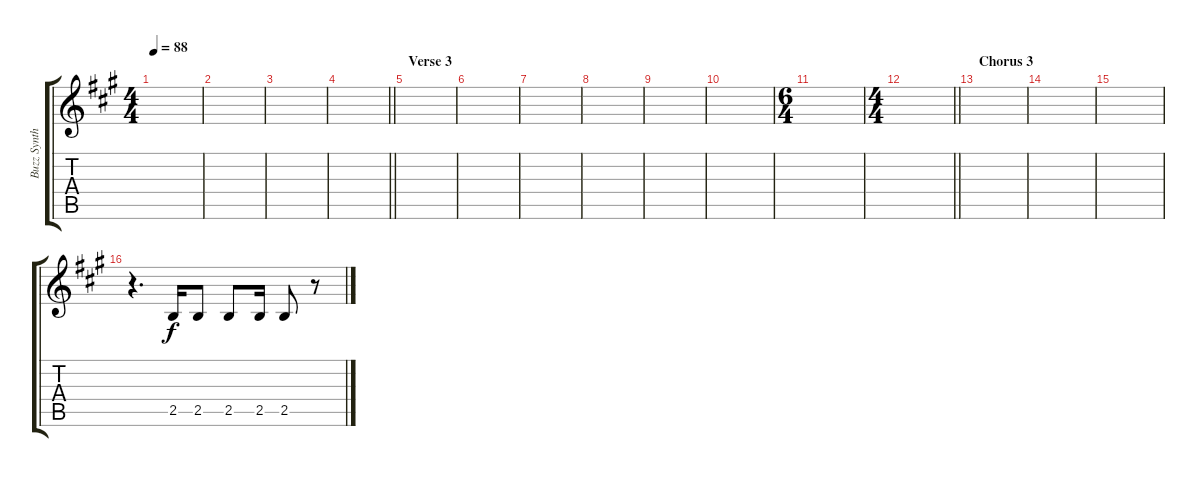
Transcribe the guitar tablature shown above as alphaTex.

\track ("Buzz Synth / Wah Lead" "Buzz Synth") {instrument electricguitarclean}
\staff {score tabs}
\tuning (E4 B3 G3 D3 A2 E2) {hide}
\ts (4 4)
\tempo 88
\clef g2
\ks a
|
|
|
\barLineRight lightlight
|
\section ("" "Verse 3")
|
|
|
|
|
|
\ts (6 4)
|
\ts (4 4)
\barLineRight lightlight
|
\section ("" "Chorus 3")
|
|
|
r.4{d} 2.5.16 2.5.8 2.5.8 2.5.16 2.5.8 r.8
